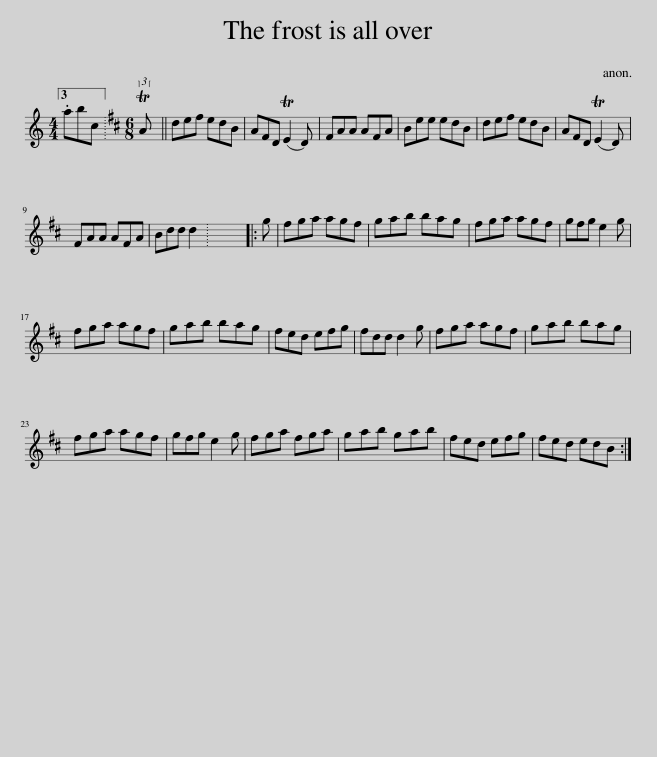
X:1
L:1/8
M:4/4
I:linebreak $
K:C
V:1 treble
V:1
 .abc ||[K:D][M:6/8] (3:2:1TA x/12 || def edB | AFD (TE2 D) | FAA AFA | %5
 Bee edB | def edB | AFD (TE2 D) |$ FAA AFA | Bdd d2 | %10
 x6 |: g | fga agf | gab bag | fga agf | %15
 gfg e2 g |$ fga agf | gab bag | fed efg | fdd d2 g | %20
 fga agf | gab bag |$ fga agf | gfg e2 g | fga fga | %25
 gab gab | fed efg | fed edB :| %28
